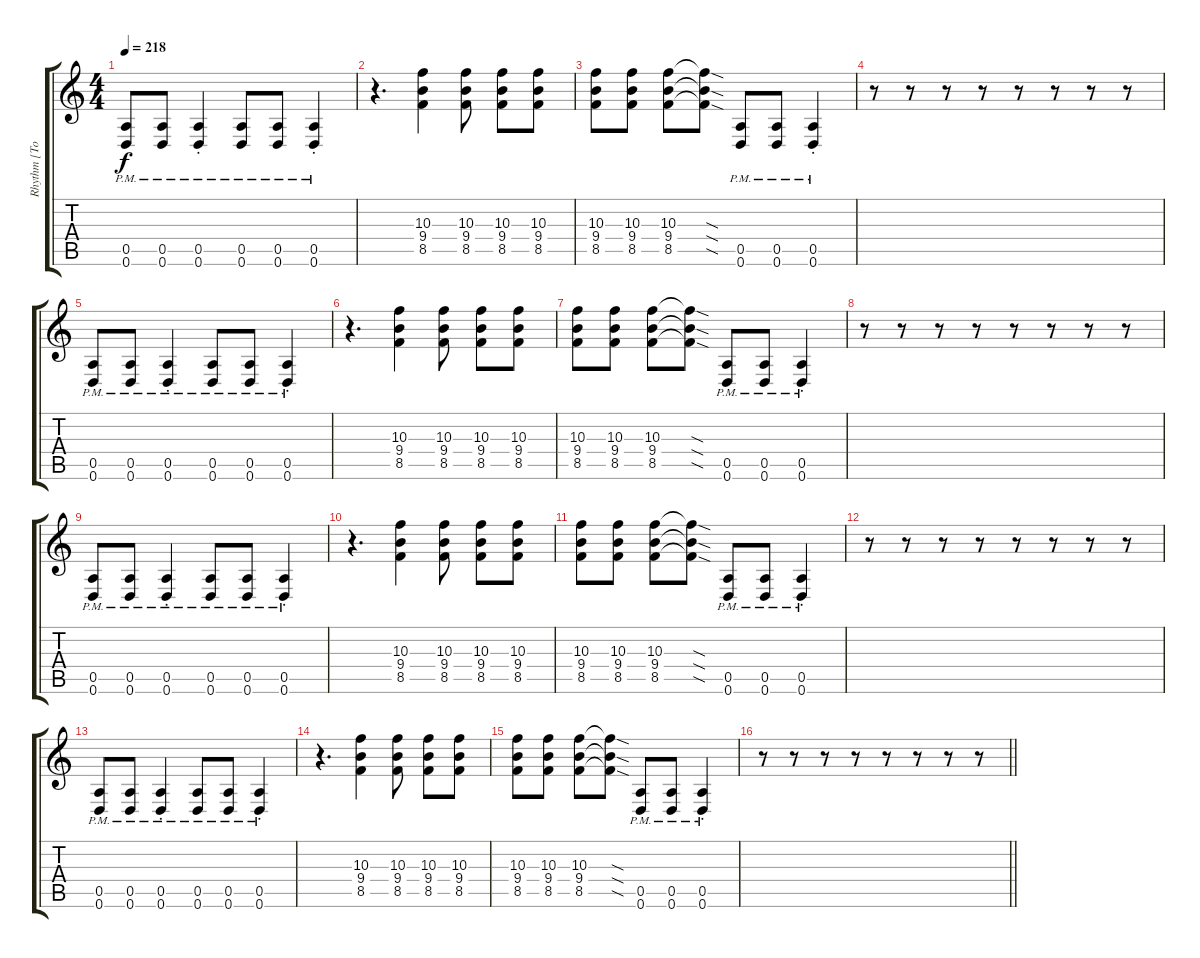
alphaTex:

\track ("Rhythm [Tony Rombola]" "Rhythm [To") {instrument distortionguitar}
\staff {score tabs}
\tuning (E4 B3 G3 D3 A2 D2) {hide}
\ts (4 4)
\tempo 218
\clef g2
\ks c
(0.5{pm} 0.6{pm}).8{dy f volume 12} (0.5{pm} 0.6{pm}).8 (0.5{pm st} 0.6{pm st}).4 (0.5{pm} 0.6{pm}).8 (0.5{pm} 0.6{pm}).8 (0.5{pm st} 0.6{pm st}).4 |
r.4{d} (10.3 9.4 8.5).4 (10.3 9.4 8.5).8 (10.3 9.4 8.5).8 (10.3 9.4 8.5).8 |
(10.3 9.4 8.5).8 (10.3 9.4 8.5).8 (10.3 9.4 8.5).8 (10.3{sod t} 9.4{sod t} 8.5{sod t}).8 (0.5{pm} 0.6{pm}).8 (0.5{pm} 0.6{pm}).8 (0.5{pm st} 0.6{pm st}).4 |
r.8 r.8 r.8 r.8 r.8 r.8 r.8 r.8 |
(0.5{pm} 0.6{pm}).8{volume 14} (0.5{pm} 0.6{pm}).8 (0.5{pm st} 0.6{pm st}).4 (0.5{pm} 0.6{pm}).8 (0.5{pm} 0.6{pm}).8 (0.5{pm st} 0.6{pm st}).4 |
r.4{d} (10.3 9.4 8.5).4 (10.3 9.4 8.5).8 (10.3 9.4 8.5).8 (10.3 9.4 8.5).8 |
(10.3 9.4 8.5).8 (10.3 9.4 8.5).8 (10.3 9.4 8.5).8 (10.3{sod t} 9.4{sod t} 8.5{sod t}).8 (0.5{pm} 0.6{pm}).8 (0.5{pm} 0.6{pm}).8 (0.5{pm st} 0.6{pm st}).4 |
r.8 r.8 r.8 r.8 r.8 r.8 r.8 r.8 |
(0.5{pm} 0.6{pm}).8{volume 14} (0.5{pm} 0.6{pm}).8 (0.5{pm st} 0.6{pm st}).4 (0.5{pm} 0.6{pm}).8 (0.5{pm} 0.6{pm}).8 (0.5{pm st} 0.6{pm st}).4 |
r.4{d} (10.3 9.4 8.5).4 (10.3 9.4 8.5).8 (10.3 9.4 8.5).8 (10.3 9.4 8.5).8 |
(10.3 9.4 8.5).8 (10.3 9.4 8.5).8 (10.3 9.4 8.5).8 (10.3{sod t} 9.4{sod t} 8.5{sod t}).8 (0.5{pm} 0.6{pm}).8 (0.5{pm} 0.6{pm}).8 (0.5{pm st} 0.6{pm st}).4 |
r.8 r.8 r.8 r.8 r.8 r.8 r.8 r.8 |
(0.5{pm} 0.6{pm}).8 (0.5{pm} 0.6{pm}).8 (0.5{pm st} 0.6{pm st}).4 (0.5{pm} 0.6{pm}).8 (0.5{pm} 0.6{pm}).8 (0.5{pm st} 0.6{pm st}).4 |
r.4{d} (10.3 9.4 8.5).4 (10.3 9.4 8.5).8 (10.3 9.4 8.5).8 (10.3 9.4 8.5).8 |
(10.3 9.4 8.5).8 (10.3 9.4 8.5).8 (10.3 9.4 8.5).8 (10.3{sod t} 9.4{sod t} 8.5{sod t}).8 (0.5{pm} 0.6{pm}).8 (0.5{pm} 0.6{pm}).8 (0.5{pm st} 0.6{pm st}).4 |
\barLineRight lightlight
r.8 r.8 r.8 r.8 r.8 r.8 r.8 r.8
